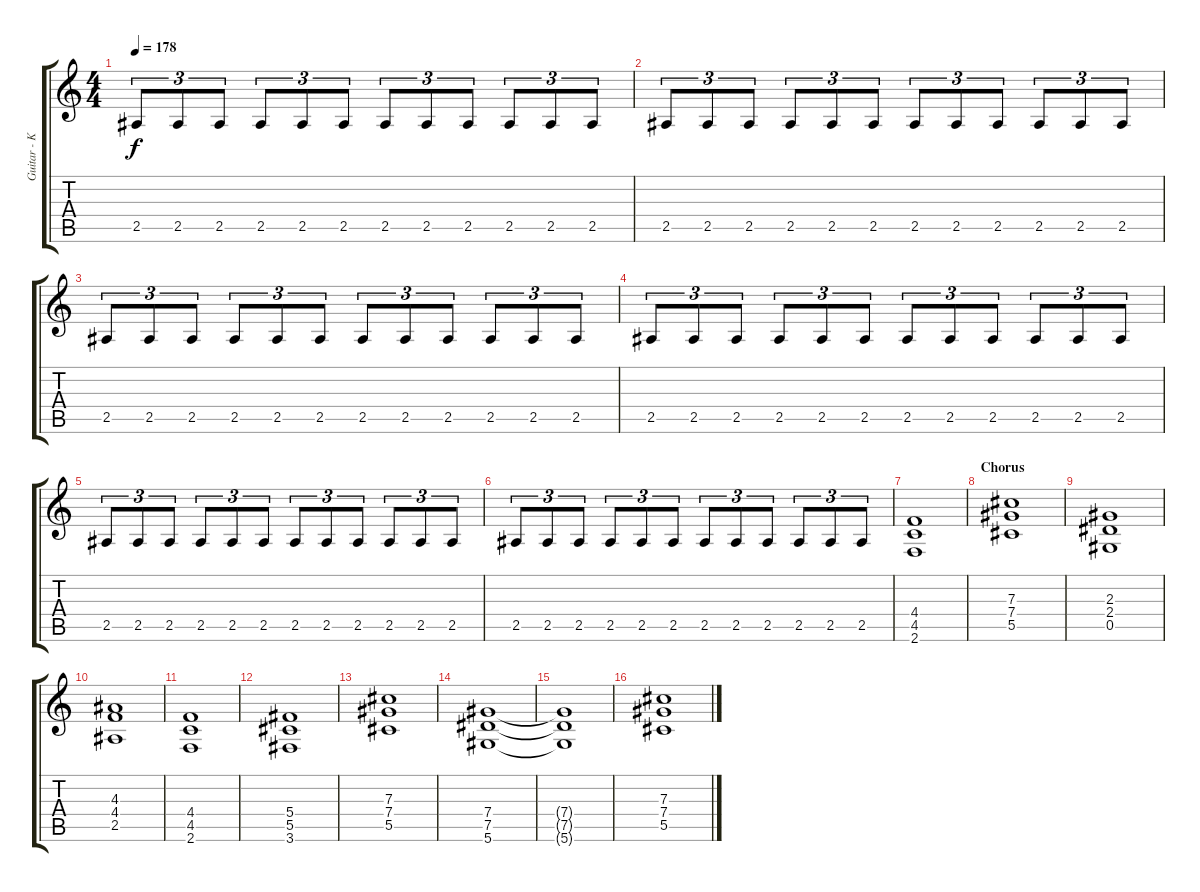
\track ("Guitar - Kai Hansen" "Guitar - K") {instrument distortionguitar}
\staff {score tabs}
\tuning (Eb4 Bb3 Gb3 Db3 Ab2 Eb2) {hide}
\ts (4 4)
\tempo 178
\clef g2
\ks c
2.5.8{tu (3 2) dy f} 2.5.8{tu (3 2)} 2.5.8{tu (3 2)} 2.5.8{tu (3 2)} 2.5.8{tu (3 2)} 2.5.8{tu (3 2)} 2.5.8{tu (3 2)} 2.5.8{tu (3 2)} 2.5.8{tu (3 2)} 2.5.8{tu (3 2)} 2.5.8{tu (3 2)} 2.5.8{tu (3 2)} |
2.5.8{tu (3 2)} 2.5.8{tu (3 2)} 2.5.8{tu (3 2)} 2.5.8{tu (3 2)} 2.5.8{tu (3 2)} 2.5.8{tu (3 2)} 2.5.8{tu (3 2)} 2.5.8{tu (3 2)} 2.5.8{tu (3 2)} 2.5.8{tu (3 2)} 2.5.8{tu (3 2)} 2.5.8{tu (3 2)} |
2.5.8{tu (3 2)} 2.5.8{tu (3 2)} 2.5.8{tu (3 2)} 2.5.8{tu (3 2)} 2.5.8{tu (3 2)} 2.5.8{tu (3 2)} 2.5.8{tu (3 2)} 2.5.8{tu (3 2)} 2.5.8{tu (3 2)} 2.5.8{tu (3 2)} 2.5.8{tu (3 2)} 2.5.8{tu (3 2)} |
2.5.8{tu (3 2)} 2.5.8{tu (3 2)} 2.5.8{tu (3 2)} 2.5.8{tu (3 2)} 2.5.8{tu (3 2)} 2.5.8{tu (3 2)} 2.5.8{tu (3 2)} 2.5.8{tu (3 2)} 2.5.8{tu (3 2)} 2.5.8{tu (3 2)} 2.5.8{tu (3 2)} 2.5.8{tu (3 2)} |
2.5.8{tu (3 2)} 2.5.8{tu (3 2)} 2.5.8{tu (3 2)} 2.5.8{tu (3 2)} 2.5.8{tu (3 2)} 2.5.8{tu (3 2)} 2.5.8{tu (3 2)} 2.5.8{tu (3 2)} 2.5.8{tu (3 2)} 2.5.8{tu (3 2)} 2.5.8{tu (3 2)} 2.5.8{tu (3 2)} |
2.5.8{tu (3 2)} 2.5.8{tu (3 2)} 2.5.8{tu (3 2)} 2.5.8{tu (3 2)} 2.5.8{tu (3 2)} 2.5.8{tu (3 2)} 2.5.8{tu (3 2)} 2.5.8{tu (3 2)} 2.5.8{tu (3 2)} 2.5.8{tu (3 2)} 2.5.8{tu (3 2)} 2.5.8{tu (3 2)} |
(4.4 4.5 2.6).1 |
\section ("" "Chorus")
(7.3 7.4 5.5).1 |
(2.3 2.4 0.5).1 |
(4.3 4.4 2.5).1 |
(4.4 4.5 2.6).1 |
(5.4 5.5 3.6).1 |
(7.3 7.4 5.5).1 |
(7.4 7.5 5.6).1 |
(7.4{t} 7.5{t} 5.6{t}).1 |
(7.3 7.4 5.5).1
